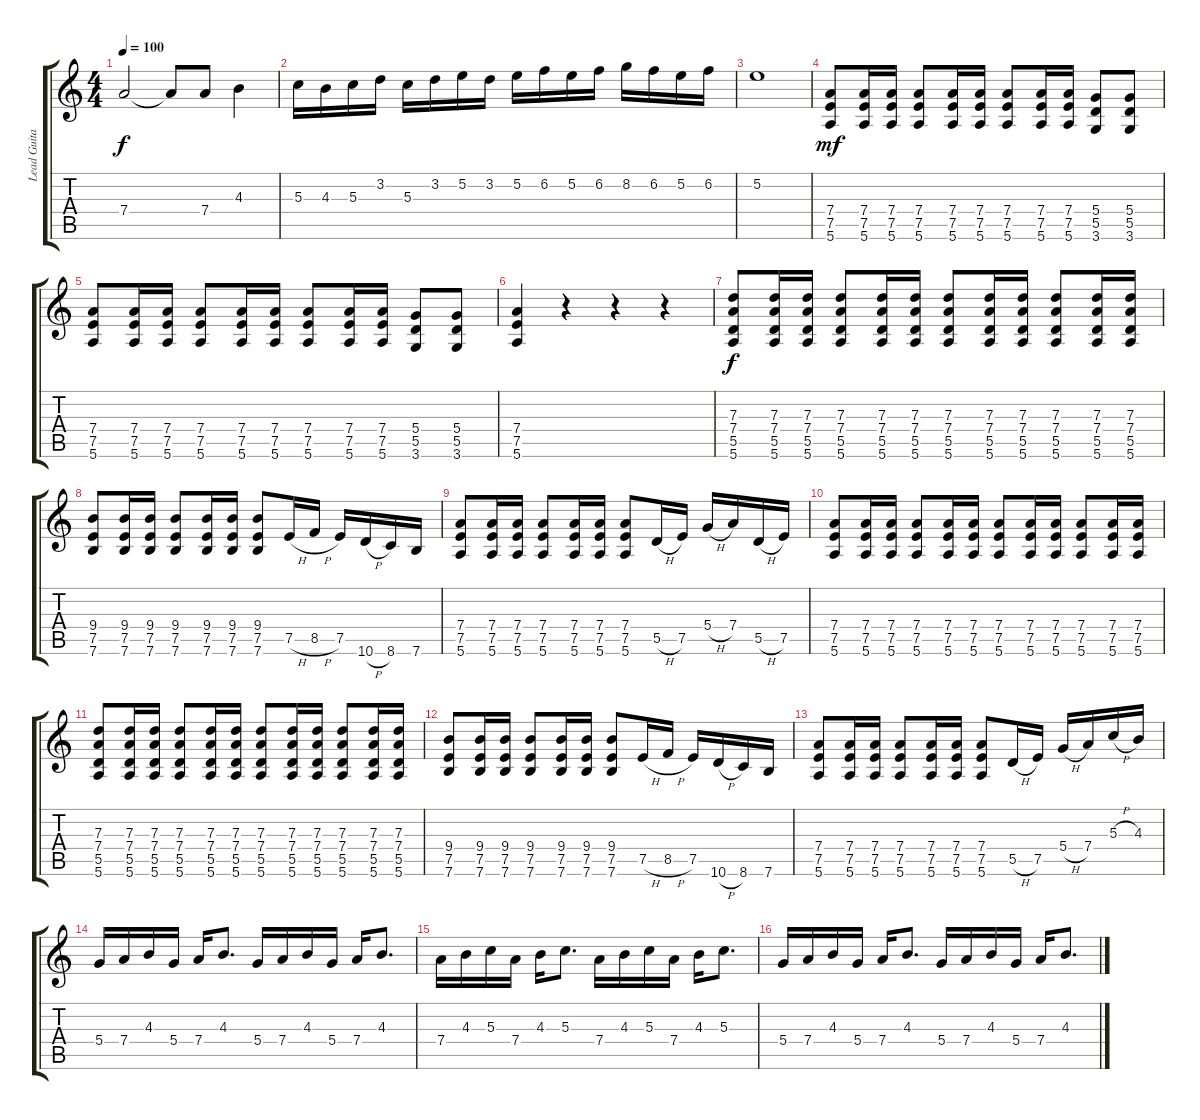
\track ("Lead Guitar 1" "Lead Guita") {instrument distortionguitar}
\staff {score tabs}
\tuning (E4 B3 G3 D3 A2 E2) {hide}
\ts (4 4)
\tempo 100
\clef g2
\ks c
7.4.2{dy f} 7.4{t}.8 7.4.8 4.3.4 |
5.3.16 4.3.16 5.3.16 3.2.16 5.3.16 3.2.16 5.2.16 3.2.16 5.2.16 6.2.16 5.2.16 6.2.16 8.2.16 6.2.16 5.2.16 6.2.16 |
5.2.1 |
(7.4 7.5 5.6).8{dy mf} (7.4 7.5 5.6).16 (7.4 7.5 5.6).16 (7.4 7.5 5.6).8 (7.4 7.5 5.6).16 (7.4 7.5 5.6).16 (7.4 7.5 5.6).8 (7.4 7.5 5.6).16 (7.4 7.5 5.6).16 (5.4 5.5 3.6).8 (5.4 5.5 3.6).8 |
(7.4 7.5 5.6).8 (7.4 7.5 5.6).16 (7.4 7.5 5.6).16 (7.4 7.5 5.6).8 (7.4 7.5 5.6).16 (7.4 7.5 5.6).16 (7.4 7.5 5.6).8 (7.4 7.5 5.6).16 (7.4 7.5 5.6).16 (5.4 5.5 3.6).8 (5.4 5.5 3.6).8 |
(7.4 7.5 5.6).4 r.4 r.4 r.4 |
(7.3 7.4 5.5 5.6).8{dy f} (7.3 7.4 5.5 5.6).16 (7.3 7.4 5.5 5.6).16 (7.3 7.4 5.5 5.6).8 (7.3 7.4 5.5 5.6).16 (7.3 7.4 5.5 5.6).16 (7.3 7.4 5.5 5.6).8 (7.3 7.4 5.5 5.6).16 (7.3 7.4 5.5 5.6).16 (7.3 7.4 5.5 5.6).8 (7.3 7.4 5.5 5.6).16 (7.3 7.4 5.5 5.6).16 |
(9.4 7.5 7.6).8 (9.4 7.5 7.6).16 (9.4 7.5 7.6).16 (9.4 7.5 7.6).8 (9.4 7.5 7.6).16 (9.4 7.5 7.6).16 (9.4 7.5 7.6).8 7.5{h}.16 8.5{h}.16 7.5.16 10.6{h}.16 8.6.16 7.6.16 |
(7.4 7.5 5.6).8 (7.4 7.5 5.6).16 (7.4 7.5 5.6).16 (7.4 7.5 5.6).8 (7.4 7.5 5.6).16 (7.4 7.5 5.6).16 (7.4 7.5 5.6).8 5.5{h}.16 7.5.16 5.4{h}.16 7.4.16 5.5{h}.16 7.5.16 |
(7.4 7.5 5.6).8 (7.4 7.5 5.6).16 (7.4 7.5 5.6).16 (7.4 7.5 5.6).8 (7.4 7.5 5.6).16 (7.4 7.5 5.6).16 (7.4 7.5 5.6).8 (7.4 7.5 5.6).16 (7.4 7.5 5.6).16 (7.4 7.5 5.6).8 (7.4 7.5 5.6).16 (7.4 7.5 5.6).16 |
(7.3 7.4 5.5 5.6).8 (7.3 7.4 5.5 5.6).16 (7.3 7.4 5.5 5.6).16 (7.3 7.4 5.5 5.6).8 (7.3 7.4 5.5 5.6).16 (7.3 7.4 5.5 5.6).16 (7.3 7.4 5.5 5.6).8 (7.3 7.4 5.5 5.6).16 (7.3 7.4 5.5 5.6).16 (7.3 7.4 5.5 5.6).8 (7.3 7.4 5.5 5.6).16 (7.3 7.4 5.5 5.6).16 |
(9.4 7.5 7.6).8 (9.4 7.5 7.6).16 (9.4 7.5 7.6).16 (9.4 7.5 7.6).8 (9.4 7.5 7.6).16 (9.4 7.5 7.6).16 (9.4 7.5 7.6).8 7.5{h}.16 8.5{h}.16 7.5.16 10.6{h}.16 8.6.16 7.6.16 |
(7.4 7.5 5.6).8 (7.4 7.5 5.6).16 (7.4 7.5 5.6).16 (7.4 7.5 5.6).8 (7.4 7.5 5.6).16 (7.4 7.5 5.6).16 (7.4 7.5 5.6).8 5.5{h}.16 7.5.16 5.4{h}.16 7.4.16 5.3{h}.16 4.3.16 |
5.4.16 7.4.16 4.3.16 5.4.16 7.4.16 4.3.8{d} 5.4.16 7.4.16 4.3.16 5.4.16 7.4.16 4.3.8{d} |
7.4.16 4.3.16 5.3.16 7.4.16 4.3.16 5.3.8{d} 7.4.16 4.3.16 5.3.16 7.4.16 4.3.16 5.3.8{d} |
5.4.16 7.4.16 4.3.16 5.4.16 7.4.16 4.3.8{d} 5.4.16 7.4.16 4.3.16 5.4.16 7.4.16 4.3.8{d}
